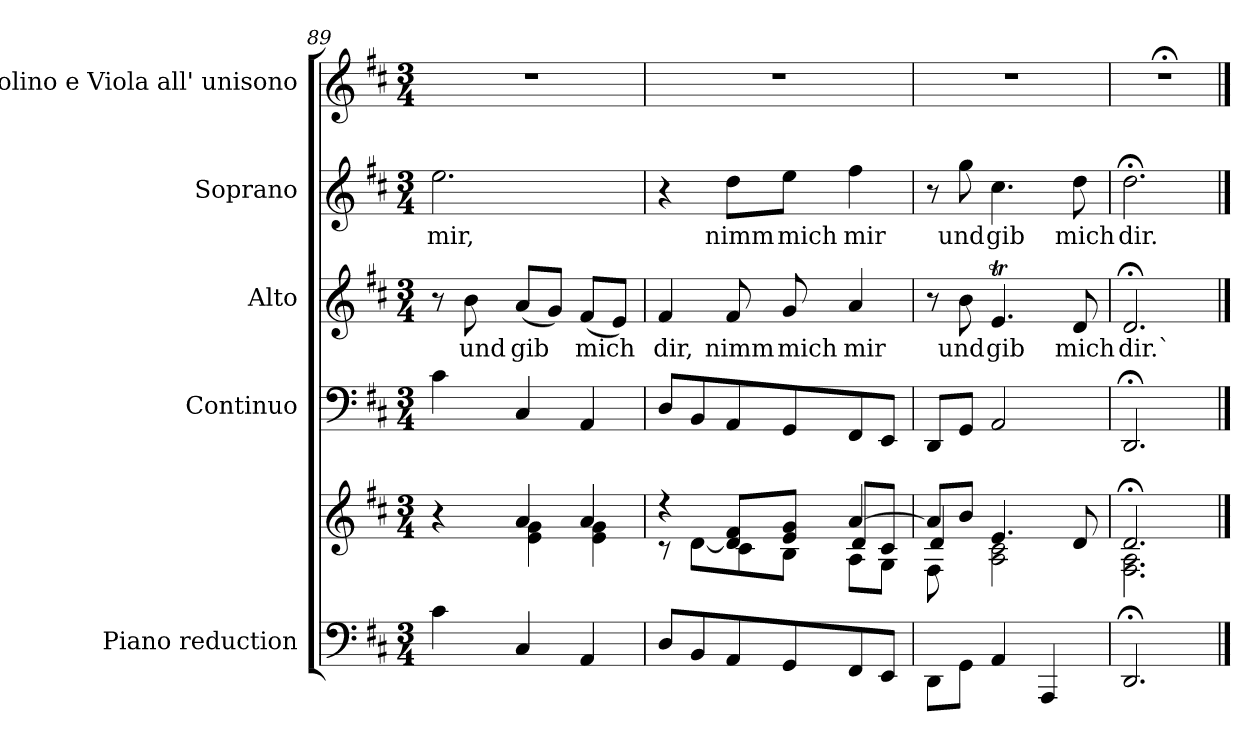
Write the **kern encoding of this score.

**kern	**kern	**kern	**kern	**text	**kern	**text	**kern
*part5	*part5	*part4	*part3	*part3	*part2	*part2	*part1
*staff6	*staff5	*staff4	*staff3	*staff3	*staff2	*staff2	*staff1
*I"Piano reduction	*	*I"Continuo	*I"Alto	*	*I"Soprano	*	*I"Violino e Viola all' unisono
*I'Pno	*	*	*	*	*	*	*
*clefF4	*clefG2	*clefF4	*clefG2	*	*clefG2	*	*clefG2
*k[f#c#]	*k[f#c#]	*k[f#c#]	*k[f#c#]	*	*k[f#c#]	*	*k[f#c#]
*M3/4	*M3/4	*M3/4	*M3/4	*	*M3/4	*	*M3/4
=89	=89	=89	=89	=89	=89	=89	=89
*	*^	*	*	*	*	*	*
!	!	!	!	!	!	!	!LO:LY:b	!
4c#\	4r	4ryy	4c#\	8r	.	2.ee\	mir,	2.r
!	!	!	!	!	!LO:LY:b	!	!	!
.	.	.	.	8b\	und	.	.	.
!	!	!	!	!	!LO:LY:b	!	!	!
4C#/	4a/	4e\ 4g\	4C#/	(<8a/L	gib	.	.	.
.	.	.	.	8g/J)	.	.	.	.
!	!	!	!	!	!LO:LY:b	!	!	!
4AA/	4a/	4e\ 4g\	4AA/	(<8f#/L	mich	.	.	.
.	.	.	.	8e/J)	.	.	.	.
=90	=90	=90	=90	=90	=90	=90	=90	=90
*	*	*^	*	*	*	*	*	*
!	!	!	!	!	!	!LO:LY:b	!	!	!
8D/L	4r	8r	2ryy	8D/L	4f#/	dir,	4r	.	2.r
8BB/	.	[8d\L	.	8BB/	.	.	.	.	.
!	!	!	!	!	!	!LO:LY:b	!	!LO:LY:b	!
8AA/	8d/] 8f#/L	8c#\	.	8AA/	8f#/	nimm	8dd\L	nimm	.
!	!	!	!	!	!	!LO:LY:b	!	!LO:LY:b	!
8GG/	8e/ 8g/J	8B\J	.	8GG/	8g/	mich	8ee\J	mich	.
!	!	!	!	!	!	!LO:LY:b	!	!LO:LY:b	!
8FF#/	[4a/	8A\L	8d/L	8FF#/	4a/	mir	4ff#\	mir	.
8EE/J	.	8G\J	8c#/J	8EE/J	.	.	.	.	.
=91	=91	=91	=91	=91	=91	=91	=91	=91	=91
*^	*	*	*	*	*	*	*	*	*
8ryy	8DD\L	8a/L]	4d/	8F#\L	8DD/L	8r	.	8r	.	2.r
!	!	!	!	!	!	!	!LO:LY:b	!	!LO:LY:b	!
8E/J	8GG\J	8b/J	.	2ryy	8GG/J	8b\	und	8gg\	und	.
!	!	!	!	!	!	!	!LO:LY:b	!	!LO:LY:b	!
4AA/	4ryy	4.e/	2A\ 2c#\	.	2AA/	4.eT/	gib	4.cc#\	gib	.
4AAA/	4ryy	.	.	.	.	.	.	.	.	.
!	!	!	!	!	!	!	!LO:LY:b	!	!LO:LY:b	!
.	.	8d/	.	8ryy	.	8d/	mich	8dd\	mich	.
*v	*v	*	*	*	*	*	*	*	*	*
=92	=92	=92	=92	=92	=92	=92	=92	=92	=92
!	!	!	!	!	!	!LO:LY:b	!	!LO:LY:b	!
*	*	*v	*v	*	*	*	*	*	*
2.DD;/	2.d;</	2.F#\ 2.A\	2.DD;/	2.d;</	dir.`	2.dd;<\	dir.	2.r;<
*	*v	*v	*	*	*	*	*	*
==	==	==	==	==	==	==	==
*-	*-	*-	*-	*-	*-	*-	*-
